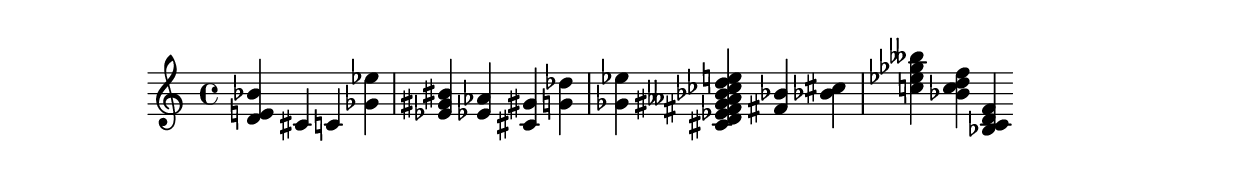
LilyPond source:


\version "2.7.13"

\header {

  texidoc ="Accidentals are placed as closely as possible.
Accidentals in corresponding octaves are aligned.
The top accidental should be nearest to the chord. The
flats in a sixth should be staggered.  "
  
}

\layout {
  raggedright = ##t
}


\context Voice \relative c'
{
  <d e! bes'!>4
  cis4
  c4
  \transpose c c' {
    <ges es'>
    <bis es gis>4
    <es! as!>
    <gis! cis!>
    <g! des'>
    <ges! es'!>
  }    
  <cis d es fis gis ases bes ces d e! >4
  <bes'! fis!>     
  <bes! cis!>
  <c! es ges beses>
  <bes! c d f >    
  <bes,! c d f >

}


